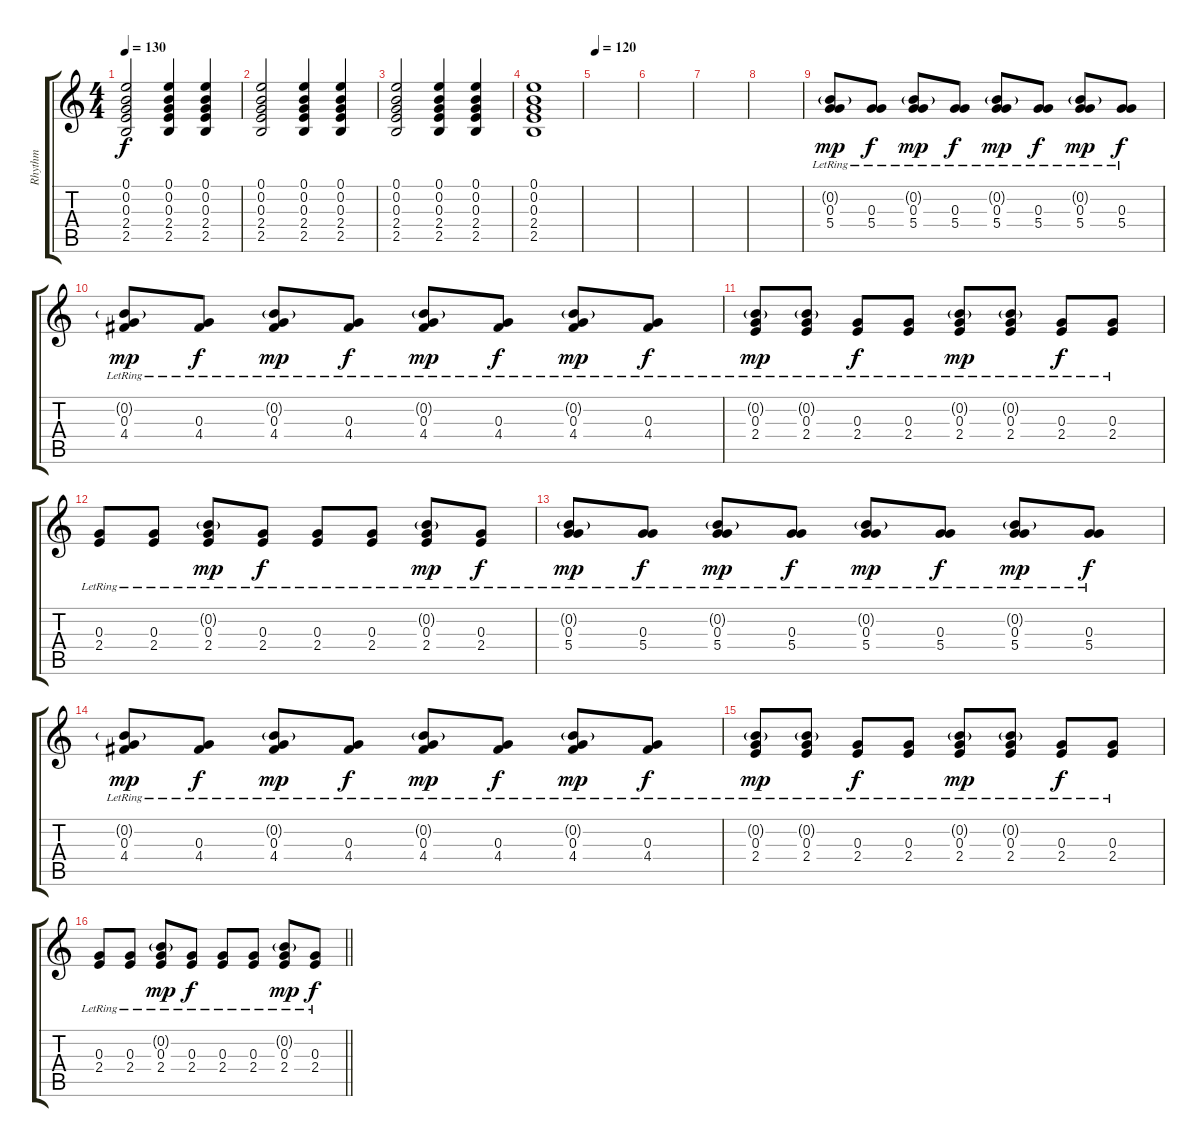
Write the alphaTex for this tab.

\track ("Rhythm" "Rhythm") {instrument acousticguitarsteel}
\staff {score tabs}
\tuning (E4 B3 G3 D3 A2 E2) {hide}
\ts (4 4)
\tempo 130
\clef g2
\ks c
(0.1 0.2 0.3 2.4 2.5).2{dy f} (0.1 0.2 0.3 2.4 2.5).4 (0.1 0.2 0.3 2.4 2.5).4 |
(0.1 0.2 0.3 2.4 2.5).2 (0.1 0.2 0.3 2.4 2.5).4 (0.1 0.2 0.3 2.4 2.5).4 |
(0.1 0.2 0.3 2.4 2.5).2 (0.1 0.2 0.3 2.4 2.5).4 (0.1 0.2 0.3 2.4 2.5).4 |
(0.1 0.2 0.3 2.4 2.5).1 |
\tempo 120
|
|
|
|
(0.2{g lr} 0.3{lr} 5.4{lr}).8{dy mp} (0.3{lr} 5.4{lr}).8{dy f} (0.2{g lr} 0.3{lr} 5.4{lr}).8{dy mp} (0.3{lr} 5.4{lr}).8{dy f} (0.2{g lr} 0.3{lr} 5.4{lr}).8{dy mp} (0.3{lr} 5.4{lr}).8{dy f} (0.2{g lr} 0.3{lr} 5.4{lr}).8{dy mp} (0.3{lr} 5.4{lr}).8{dy f} |
(0.2{g lr} 0.3{lr} 4.4{lr}).8{dy mp} (0.3{lr} 4.4{lr}).8{dy f} (0.2{g lr} 0.3{lr} 4.4{lr}).8{dy mp} (0.3{lr} 4.4{lr}).8{dy f} (0.2{g lr} 0.3{lr} 4.4{lr}).8{dy mp} (0.3{lr} 4.4{lr}).8{dy f} (0.2{g lr} 0.3{lr} 4.4{lr}).8{dy mp} (0.3{lr} 4.4{lr}).8{dy f} |
(0.2{g lr} 0.3{lr} 2.4{lr}).8{dy mp} (0.2{g lr} 0.3{lr} 2.4{lr}).8 (0.3{lr} 2.4{lr}).8{dy f} (0.3{lr} 2.4{lr}).8 (0.2{g lr} 0.3{lr} 2.4{lr}).8{dy mp} (0.2{g lr} 0.3{lr} 2.4{lr}).8 (0.3{lr} 2.4{lr}).8{dy f} (0.3{lr} 2.4{lr}).8 |
(0.3{lr} 2.4{lr}).8 (0.3{lr} 2.4{lr}).8 (0.2{g lr} 0.3{lr} 2.4{lr}).8{dy mp} (0.3{lr} 2.4{lr}).8{dy f} (0.3{lr} 2.4{lr}).8 (0.3{lr} 2.4{lr}).8 (0.2{g lr} 0.3{lr} 2.4{lr}).8{dy mp} (0.3{lr} 2.4{lr}).8{dy f} |
(0.2{g lr} 0.3{lr} 5.4{lr}).8{dy mp} (0.3{lr} 5.4{lr}).8{dy f} (0.2{g lr} 0.3{lr} 5.4{lr}).8{dy mp} (0.3{lr} 5.4{lr}).8{dy f} (0.2{g lr} 0.3{lr} 5.4{lr}).8{dy mp} (0.3{lr} 5.4{lr}).8{dy f} (0.2{g lr} 0.3{lr} 5.4{lr}).8{dy mp} (0.3{lr} 5.4{lr}).8{dy f} |
(0.2{g lr} 0.3{lr} 4.4{lr}).8{dy mp} (0.3{lr} 4.4{lr}).8{dy f} (0.2{g lr} 0.3{lr} 4.4{lr}).8{dy mp} (0.3{lr} 4.4{lr}).8{dy f} (0.2{g lr} 0.3{lr} 4.4{lr}).8{dy mp} (0.3{lr} 4.4{lr}).8{dy f} (0.2{g lr} 0.3{lr} 4.4{lr}).8{dy mp} (0.3{lr} 4.4{lr}).8{dy f} |
(0.2{g lr} 0.3{lr} 2.4{lr}).8{dy mp} (0.2{g lr} 0.3{lr} 2.4{lr}).8 (0.3{lr} 2.4{lr}).8{dy f} (0.3{lr} 2.4{lr}).8 (0.2{g lr} 0.3{lr} 2.4{lr}).8{dy mp} (0.2{g lr} 0.3{lr} 2.4{lr}).8 (0.3{lr} 2.4{lr}).8{dy f} (0.3{lr} 2.4{lr}).8 |
\barLineRight lightlight
(0.3{lr} 2.4{lr}).8 (0.3{lr} 2.4{lr}).8 (0.2{g lr} 0.3{lr} 2.4{lr}).8{dy mp} (0.3{lr} 2.4{lr}).8{dy f} (0.3{lr} 2.4{lr}).8 (0.3{lr} 2.4{lr}).8 (0.2{g lr} 0.3{lr} 2.4{lr}).8{dy mp} (0.3{lr} 2.4{lr}).8{dy f}
